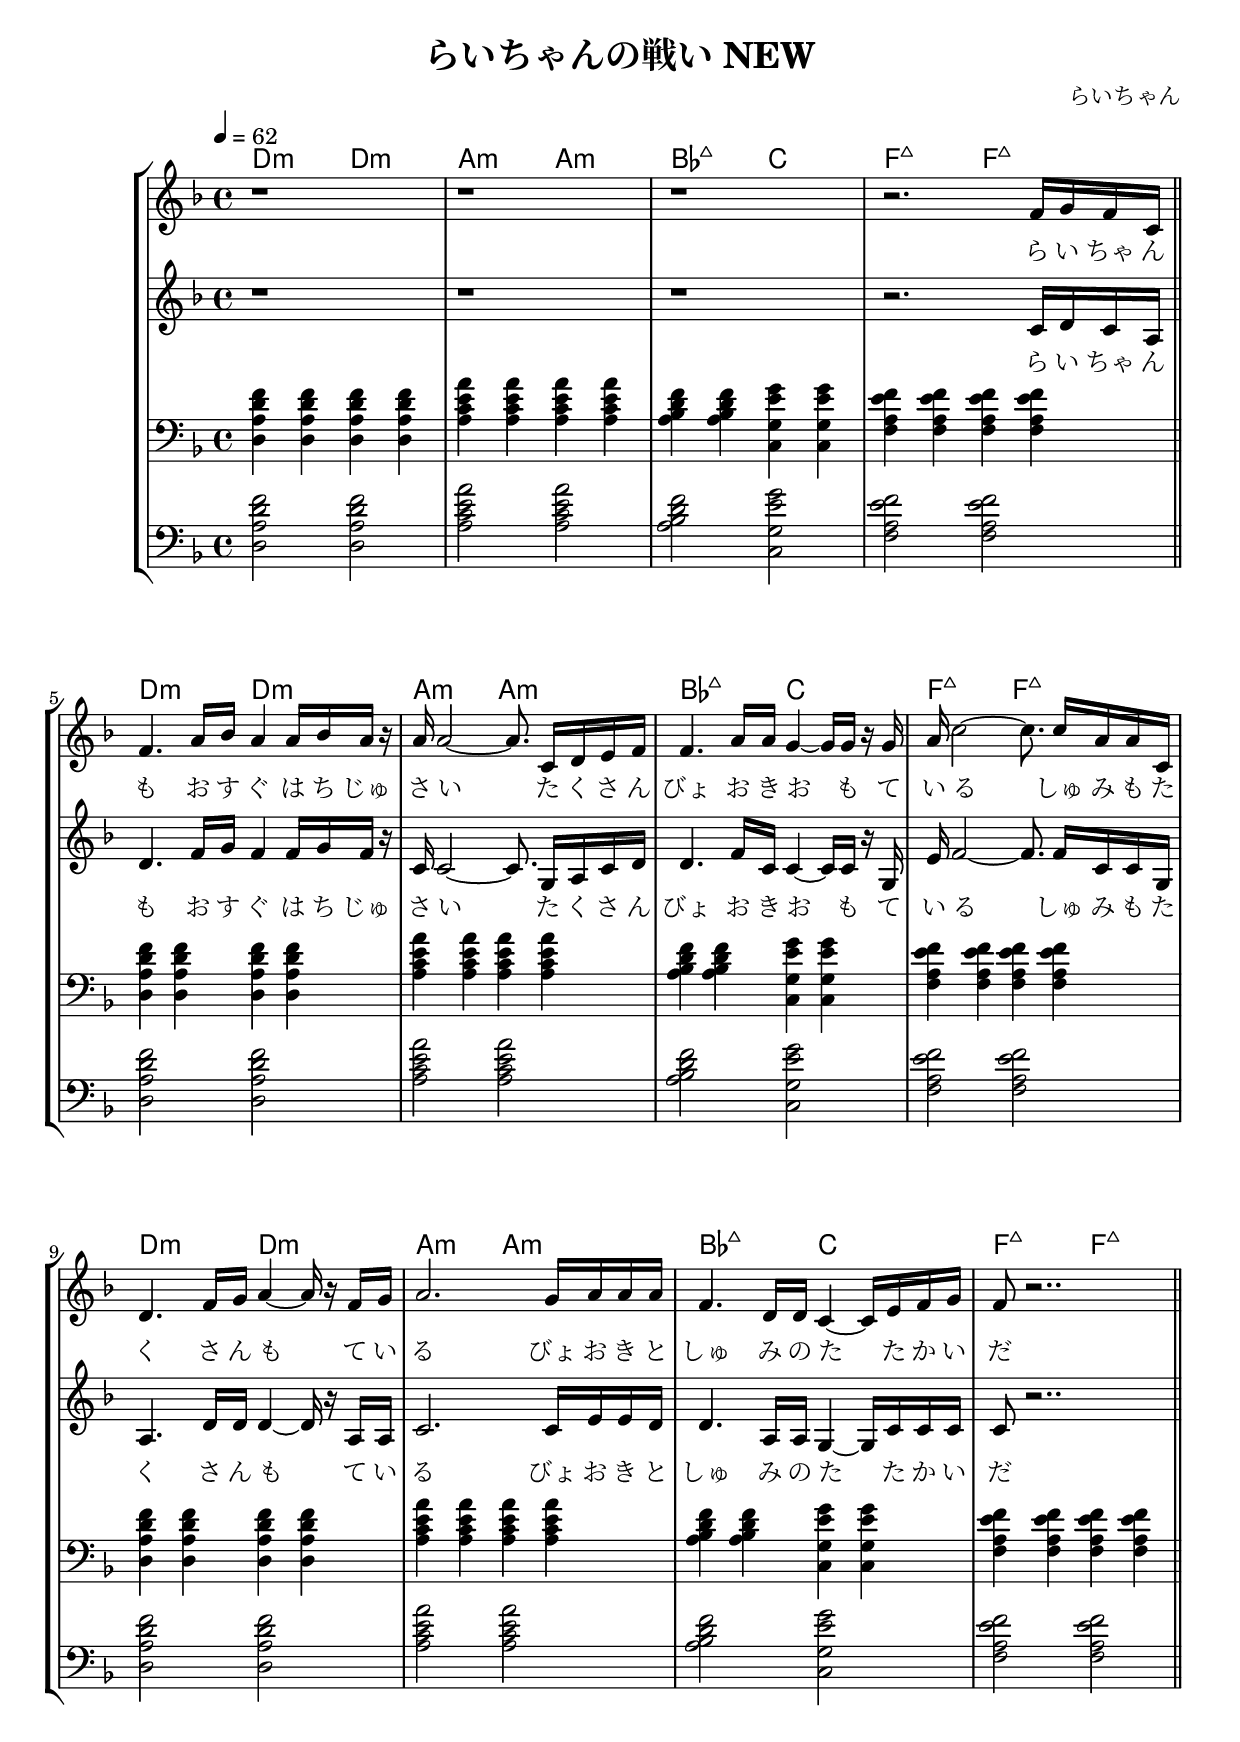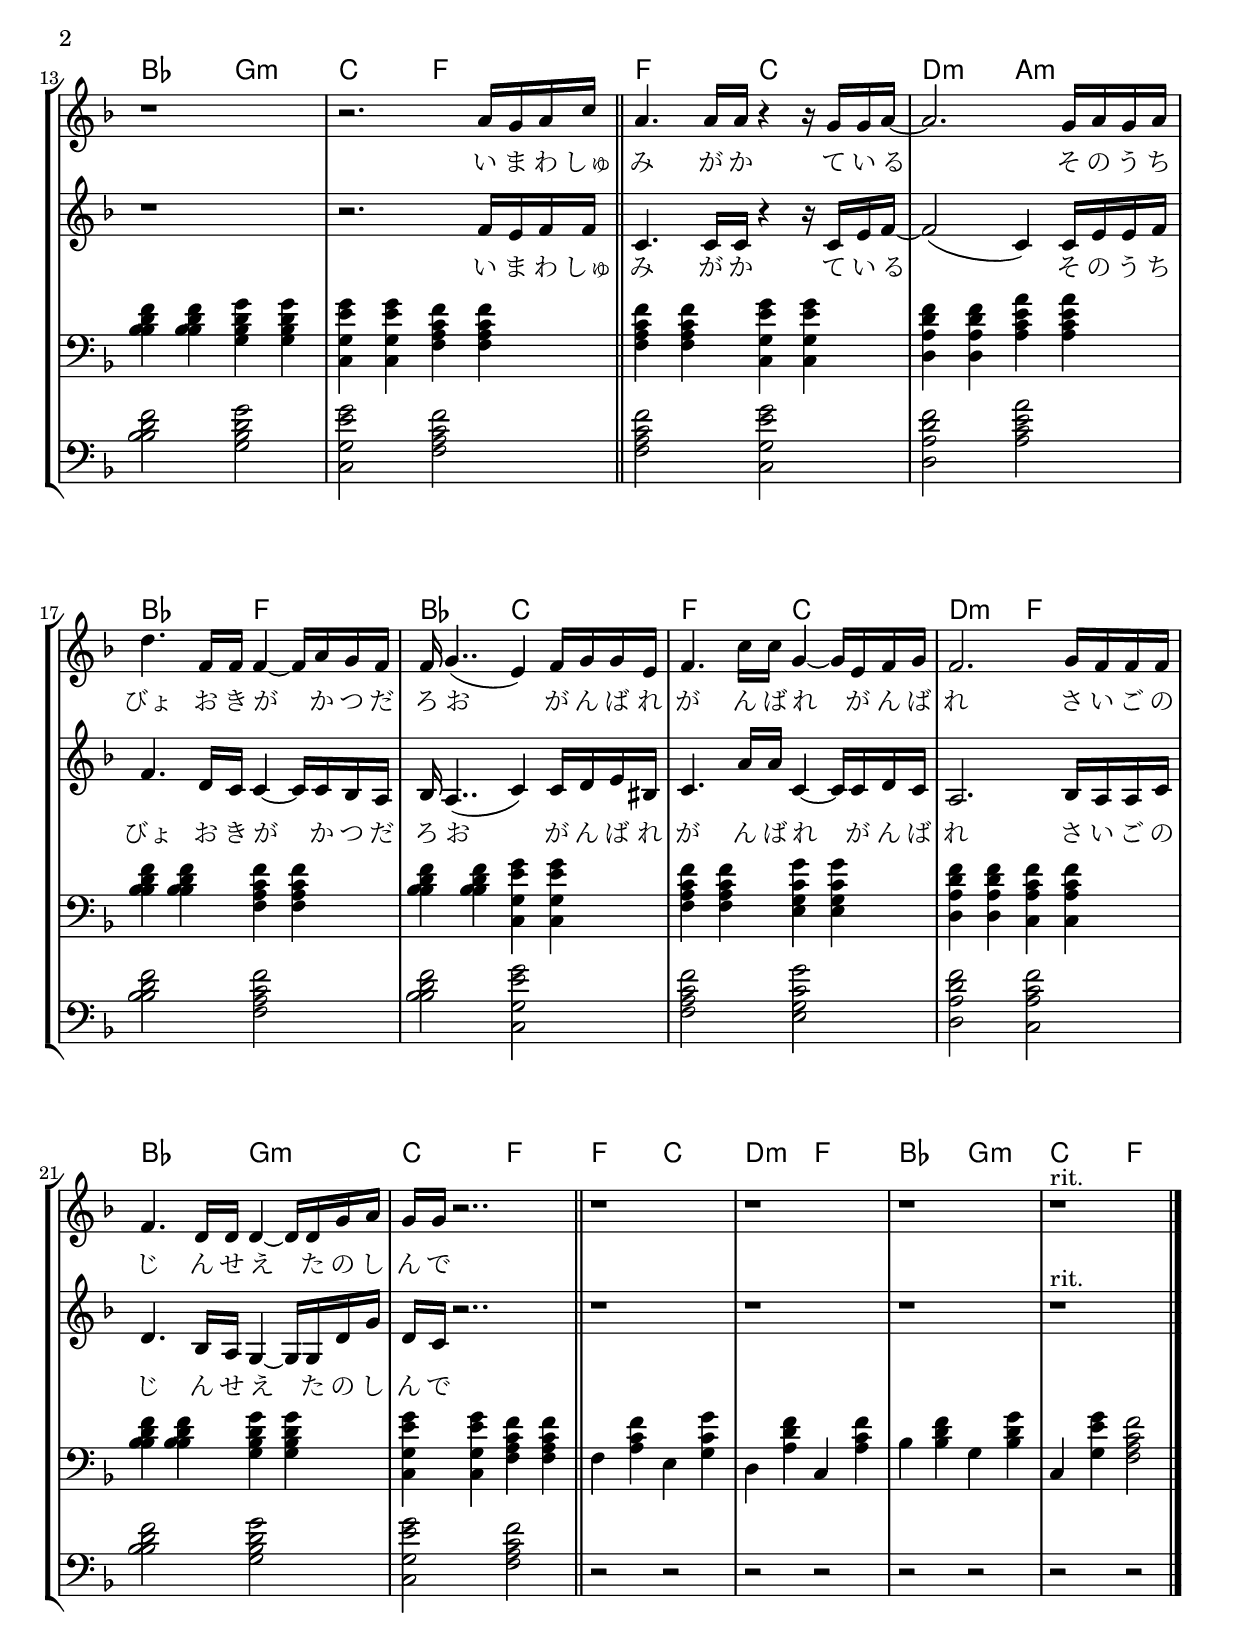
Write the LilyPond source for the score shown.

\version "2.12.1"

\header {
	title = \markup {"らいちゃんの戦い NEW"}
	composer = \markup \center-column {らいちゃん}
}

harmony = \chordmode {
	d2:m d:m a:m a:m bes:maj7 c f:maj7 f:maj7 

	d:m d:m a:m a:m bes:maj7 c f:maj7 f:maj7 d:m d:m a:m a:m bes:maj7 c f:maj7 f:maj7 

	bes g:m c f 

	f c d:m a:m bes f bes c f c d:m f bes g:m c f 

	f c d:m f bes g:m c f 
}

melody = {
	\key f \major
	\tempo 4 = 62
	r1 | r1 | r1 | r2. 
	\set Staff.midiInstrument = #"mmi0.38"
	\set Staff.midiMinimumVolume = #0.7
	\set Staff.midiMaximumVolume = #0.9
	f'16  g'16  f'16  c'16 
	f'4.  a'16  bes'16  a'4  a'16  bes'16  a'16  r16 
	a'16  a'2~a'8.  c'16  d'16  e'16  f'16 
	f'4.  a'16  a'16  g'4~g'16  g'16  r16  g'16 
	a'16  c''2~c''8.  c''16  a'16  a'16  c'16 
	d'4.  f'16  g'16  a'4~a'16  r16  f'16  g'16 
	a'2.  g'16  a'16  a'16  a'16 
	f'4.  d'16  d'16  c'4~c'16  e'16  f'16  g'16 
	f'8  	r2.. 	r1 | r2. 
	\set Staff.midiInstrument = #"fss0.35"
	\set Staff.midiMinimumVolume = #0.7
	\set Staff.midiMaximumVolume = #0.9
	a'16  g'16  a'16  c''16 
	a'4.  a'16  a'16  r4 r16  g'16  g'16  a'16~ 
	a'2.  g'16  a'16  g'16  a'16 
	d''4.  f'16  f'16  f'4~f'16  a'16  g'16  f'16 
	f'16  g'4..  (e'4)  f'16  g'16  g'16  e'16 
	f'4.  c''16  c''16  g'4~g'16  e'16  f'16  g'16 
	f'2.  g'16  f'16  f'16  f'16 
	f'4.  d'16  d'16  d'4~d'16  d'16  g'16  a'16 
	g'16  g'16  	r2.. 	r1 | r1 | r1 | r1^"rit." \bar "|."
}

words = \lyricmode {
	
	ら  い  ちゃ  ん  も  お  す  ぐ  は  ち  じゅ  さ  い  た  く  さ  ん  びょ  お  き  お  も  て  い  る  しゅ  み  も  た  く  さ  ん  も  て  い  る  びょ  お  き  と  しゅ  み  の  た  た  か  い  だ  
	
	い  ま  わ  しゅ  み  が  か  て  い  る  そ  の  う  ち  びょ  お  き  が  か  つ  だ  ろ  お  が  ん  ば  れ  が  ん  ば  れ  が  ん  ば  れ  さ  い  ご  の  じ  ん  せ  え  た  の  し  ん  で  
	
}

secondmelody = {
	\key f \major
	\tempo 4 = 62
	r1 | r1 | r1 | r2. 
	\set Staff.midiInstrument = #"mmi0.38"
	\set Staff.midiMinimumVolume = #0.7
	\set Staff.midiMaximumVolume = #0.9
	c'16  d'16  c'16  a16 
	d'4.  f'16  g'16  f'4  f'16  g'16  f'16  r16 
	c'16  c'2~c'8.  g16  a16  c'16  d'16 
	d'4.  f'16  c'16  c'4~c'16  c'16  r16  g16 
	e'16  f'2~f'8.  f'16  c'16  c'16  g16 
	a4.  d'16  d'16  d'4~d'16  r16  a16  a16 
	c'2.  c'16  e'16  e'16  d'16 
	d'4.  a16  a16  g4~g16  c'16  c'16  c'16 
	c'8  	r2.. 	r1 | r2. 
	\set Staff.midiInstrument = #"fss0.35"
	\set Staff.midiMinimumVolume = #0.7
	\set Staff.midiMaximumVolume = #0.9
	f'16  e'16  f'16  f'16 
	c'4.  c'16  c'16  r4 r16  c'16  e'16  f'16~ 
	f'2  (c'4)  c'16  e'16  e'16  f'16 
	f'4.  d'16  c'16  c'4~c'16  c'16  bes16  a16 
	bes16  a4..  (c'4)  c'16  d'16  e'16  bis16 
	c'4.  a'16  a'16  c'4~c'16  c'16  d'16  c'16 
	a2.  bes16  a16  a16  c'16 
	d'4.  bes16  a16  g4~g16  g16  d'16  g'16 
	d'16  c'16  	r2.. 	r1 | r1 | r1 | r1^"rit." \bar "|."
}

secondwords = \lyricmode {
	
	ら  い  ちゃ  ん  も  お  す  ぐ  は  ち  じゅ  さ  い  た  く  さ  ん  びょ  お  き  お  も  て  い  る  しゅ  み  も  た  く  さ  ん  も  て  い  る  びょ  お  き  と  しゅ  み  の  た  た  か  い  だ  
	
	い  ま  わ  しゅ  み  が  か  て  い  る  そ  の  う  ち  びょ  お  き  が  か  つ  だ  ろ  お  が  ん  ば  れ  が  ん  ば  れ  が  ん  ば  れ  さ  い  ご  の  じ  ん  せ  え  た  の  し  ん  で  
	
}

tempochange = {
	\tempo 4 = 62
	r1 | r1 | r1 | r1 \bar "||"
	\tempo 4 = 62
	r1 | r1 | r1 | r1 | r1 | r1 | r1 | r1 \bar "||"
	\tempo 4 = 62
	r1 | r1 \bar "||"
	\tempo 4 = 62
	r1 | r1 | r1 | r1 | r1 | r1 | r1 | r1 \bar "||"
	\tempo 4 = 62
	r1 | r1 | r1 | \tempo 4 = 46 r2 \tempo 4 = 41 r2 \bar "|."
}

mainacc = {
	\clef bass
	\set Staff.midiInstrument = #"Acoustic grand"
	\set Staff.midiMinimumVolume = #0.3
	\set Staff.midiMaximumVolume = #0.6
	\key f \major
	\tempo 4 = 62
	<d a d' f'>4 <d a d' f'>4
	<d a d' f'>4 <d a d' f'>4
	<a c' e' a'>4 <a c' e' a'>4
	<a c' e' a'>4 <a c' e' a'>4
	<bes a d' f'>4 <bes a d' f'>4
	<c g e' g'>4 <c g e' g'>4
	<f a e' f'>4 <f a e' f'>4
	<f a e' f'>4 <f a e' f'>4
	\bar "||"

	\set Staff.midiInstrument = #"Acoustic grand"
	\set Staff.midiMinimumVolume = #0.3
	\set Staff.midiMaximumVolume = #0.6
	<d a d' f'>4 <d a d' f'>4
	<d a d' f'>4 <d a d' f'>4
	<a c' e' a'>4 <a c' e' a'>4
	<a c' e' a'>4 <a c' e' a'>4
	<bes a d' f'>4 <bes a d' f'>4
	<c g e' g'>4 <c g e' g'>4
	<f a e' f'>4 <f a e' f'>4
	<f a e' f'>4 <f a e' f'>4
	<d a d' f'>4 <d a d' f'>4
	<d a d' f'>4 <d a d' f'>4
	<a c' e' a'>4 <a c' e' a'>4
	<a c' e' a'>4 <a c' e' a'>4
	<bes a d' f'>4 <bes a d' f'>4
	<c g e' g'>4 <c g e' g'>4
	<f a e' f'>4 <f a e' f'>4
	<f a e' f'>4 <f a e' f'>4
	\bar "||"

	\set Staff.midiInstrument = #"Acoustic grand"
	\set Staff.midiMinimumVolume = #0.3
	\set Staff.midiMaximumVolume = #0.6
	<bes bes d' f'>4 <bes bes d' f'>4
	<g bes d' g'>4 <g bes d' g'>4
	<c g e' g'>4 <c g e' g'>4
	<f a c' f'>4 <f a c' f'>4
	\bar "||"

	\set Staff.midiInstrument = #"Acoustic grand"
	\set Staff.midiMinimumVolume = #0.3
	\set Staff.midiMaximumVolume = #0.6
	<f a c' f'>4 <f a c' f'>4
	<c g e' g'>4 <c g e' g'>4
	<d a d' f'>4 <d a d' f'>4
	<a c' e' a'>4 <a c' e' a'>4
	<bes bes d' f'>4 <bes bes d' f'>4
	<f a c' f'>4 <f a c' f'>4
	<bes bes d' f'>4 <bes bes d' f'>4
	<c g e' g'>4 <c g e' g'>4
	<f a c' f'>4 <f a c' f'>4
	<e g c' g'>4 <e g c' g'>4
	<d a d' f'>4 <d a d' f'>4
	<c a c' f'>4 <c a c' f'>4
	<bes bes d' f'>4 <bes bes d' f'>4
	<g bes d' g'>4 <g bes d' g'>4
	<c g e' g'>4 <c g e' g'>4
	<f a c' f'>4 <f a c' f'>4
	\bar "||"

	\set Staff.midiInstrument = #"Synthstrings 2"
	\set Staff.midiMinimumVolume = #0.3
	\set Staff.midiMaximumVolume = #0.6
	f4 <a c' f'>4
	e4 <g c' g'>4
	d4 <a d' f'>4
	c4 <a c' f'>4
	bes4 <bes d' f'>4
	g4 <bes d' g'>4
	c4 <g e' g'>4
	<f a c' f'>2
	\bar "|."
}

subacc = {
	\clef bass
	\set Staff.midiInstrument = #"Vibraphone"
	\set Staff.midiMinimumVolume = #0.3
	\set Staff.midiMaximumVolume = #0.6
	\key f \major
	\tempo 4 = 62
	<d a d' f'>2
	<d a d' f'>2
	<a c' e' a'>2
	<a c' e' a'>2
	<bes a d' f'>2
	<c g e' g'>2
	<f a e' f'>2
	<f a e' f'>2
	\bar "||"

	\set Staff.midiInstrument = #"Vibraphone"
	\set Staff.midiMinimumVolume = #0.3
	\set Staff.midiMaximumVolume = #0.6
	<d a d' f'>2
	<d a d' f'>2
	<a c' e' a'>2
	<a c' e' a'>2
	<bes a d' f'>2
	<c g e' g'>2
	<f a e' f'>2
	<f a e' f'>2
	<d a d' f'>2
	<d a d' f'>2
	<a c' e' a'>2
	<a c' e' a'>2
	<bes a d' f'>2
	<c g e' g'>2
	<f a e' f'>2
	<f a e' f'>2
	\bar "||"

	\set Staff.midiInstrument = #"Vibraphone"
	\set Staff.midiMinimumVolume = #0.3
	\set Staff.midiMaximumVolume = #0.6
	<bes bes d' f'>2
	<g bes d' g'>2
	<c g e' g'>2
	<f a c' f'>2
	\bar "||"

	\set Staff.midiInstrument = #"Vibraphone"
	\set Staff.midiMinimumVolume = #0.3
	\set Staff.midiMaximumVolume = #0.6
	<f a c' f'>2
	<c g e' g'>2
	<d a d' f'>2
	<a c' e' a'>2
	<bes bes d' f'>2
	<f a c' f'>2
	<bes bes d' f'>2
	<c g e' g'>2
	<f a c' f'>2
	<e g c' g'>2
	<d a d' f'>2
	<c a c' f'>2
	<bes bes d' f'>2
	<g bes d' g'>2
	<c g e' g'>2
	<f a c' f'>2
	\bar "||"

	\set Staff.midiInstrument = #"Pizzicato Strings"
	\set Staff.midiMinimumVolume = #0.3
	\set Staff.midiMaximumVolume = #0.6
	r2
	r2
	r2
	r2
	r2
	r2
	r2
	r2
	\bar "|."
}

percA = {
	\drummode {
	cymr4 cymr4 cymr4 cymr4  |cymr4 cymr8 cymr16 cymr16 cymr4 cymr4  |cymr4 cymr4 cymr4 cymr4  |cymr4 cymr2.  \bar "||"
	cymr4 cymr4 cymr4 cymr4  |cymr4 cymr8 cymr16 cymr16 cymr4 cymr4  |cymr4 cymr4 cymr4 cymr4  |cymr4 cymr2.  |cymr4 cymr4 cymr4 cymr4  |cymr4 cymr8 cymr16 cymr16 cymr4 cymr4  |cymr4 cymr4 cymr4 cymr4  |cymr4 cymr2.  \bar "||"
	cymr4 cymr4 cymr4 cymr4  |cymr4 cymr8 cymr16 cymr16 cymr4 cymr4  \bar "||"
	cymr4 cymr4 cymr4 cymr4  |cymr4 cymr8 cymr16 cymr16 cymr4 cymr4  |cymr4 cymr4 cymr4 cymr4  |cymr4 cymr2.  |cymr4 cymr4 cymr4 cymr4  |cymr4 cymr8 cymr16 cymr16 cymr4 cymr4  |cymr4 cymr4 cymr4 cymr4  |cymr4 cymr2.  \bar "||"
	r1  |r1  |r1  |r2 r8 hho4 hho8  \bar "|."
	}
}

percB = {
	\drummode {
	r2 sn2  |r2 sn2  |r2 sn2  |r8 sn8 sn2.  \bar "||"
	r2 sn2  |r2 sn2  |r2 sn2  |r8 sn8 sn2.  |r2 sn2  |r2 sn2  |r2 sn2  |r8 sn8 sn2.  \bar "||"
	r2 sn2  |r2 sn2  \bar "||"
	r2 sn2  |r2 sn2  |r2 sn2  |r8 sn8 sn2.  |r2 sn2  |r2 sn2  |r2 sn2  |r8 sn8 sn2.  \bar "||"
	r4. hhp2 hhp8  |r4. hhp2 hhp8  |r4. hhp2 hhp8  |hhp4 hhp4 hhp4 hhp4  \bar "|."
	}
}

percC = {
	\drummode {
	bd2. r8 bd8  |bd2. r8 bd8  |bd2. r8 bd8  |bd2 r8 bd4.  \bar "||"
	bd2. r8 bd8  |bd2. r8 bd8  |bd2. r8 bd8  |bd4. bd8 bd4. bd8  |bd2. r8 bd8  |bd2. r8 bd8  |bd2. r8 bd8  |bd2 r8 bd4.  \bar "||"
	bd2. r8 bd8  |bd2 r8 bd4.  \bar "||"
	bd2. r8 bd8  |bd2. r8 bd8  |bd2. r8 bd8  |bd4. bd8 bd4. bd8  |bd2. r8 bd8  |bd2. r8 bd8  |bd2. r8 bd8  |bd2 r8 bd4.  \bar "||"
	hh4 hh4 hh4 hh4  |hh4 hh4 hh4 hh4  |hh4 hh4 hh4 hh4  |r4. hh2 r8  \bar "|."
	}
}

percD = {
	\drummode {
	r1 |r1 |r1 |r8. tommh8. tommh2 r8  \bar "||"
	r1 |r1 |r1 |r2 r8 tommh8 tommh4  |r1 |r1 |r1 |r8. tommh8. tommh2 r8  \bar "||"
	r1 |r8. tommh8. tommh2 r8  \bar "||"
	r1 |r1 |r1 |r2 r8 tommh8 tommh4  |r1 |r1 |r1 |r8. tommh8. tommh2 r8  \bar "||"
	bd2. r8 bd8  |bd8. bd8. bd2 bd8  |bd2. r8 bd8  |bd8. bd4. r16 bd4 bd8  \bar "|."
	}
}

percE = {
	\drummode {
	r1 |r1 |r1 |r2. toml8 toml8  \bar "||"
	r1 |r1 |r1 |r2. r8 toml8  |r1 |r1 |r1 |r2. toml8 toml8  \bar "||"
	r1 |r2. toml8 toml8  \bar "||"
	r1 |r1 |r1 |r2. r8 toml8  |r1 |r1 |r1 |r2. toml8 toml8  \bar "||"
	r1 | r1 | r1 | r1 \bar "|."
	}
}

percF = {
	\drummode {
	r1 |r1 |r1 |hho1  \bar "||"
	r1 |r1 |r1 |r1 |r1 |r1 |r1 |hho1  \bar "||"
	r1 |hho1  \bar "||"
	r1 |r1 |r1 |r1 |r1 |r1 |r1 |hho1  \bar "||"
	r1 | r1 | r1 | r1 \bar "|."
	}
}

\score {
	<<
		\new StaffGroup <<
			\new ChordNames {\harmony}
			\new Voice = "melody" {\melody}
			\new Lyrics \lyricsto "melody" \words
			\new Voice = "secondmelody" {\secondmelody}
			\new Lyrics \lyricsto "secondmelody" \secondwords
			\new Staff = "mainacc" {\mainacc}
			\new Staff = "subacc" {\subacc}
		>>
	>>
	\layout { }
}
